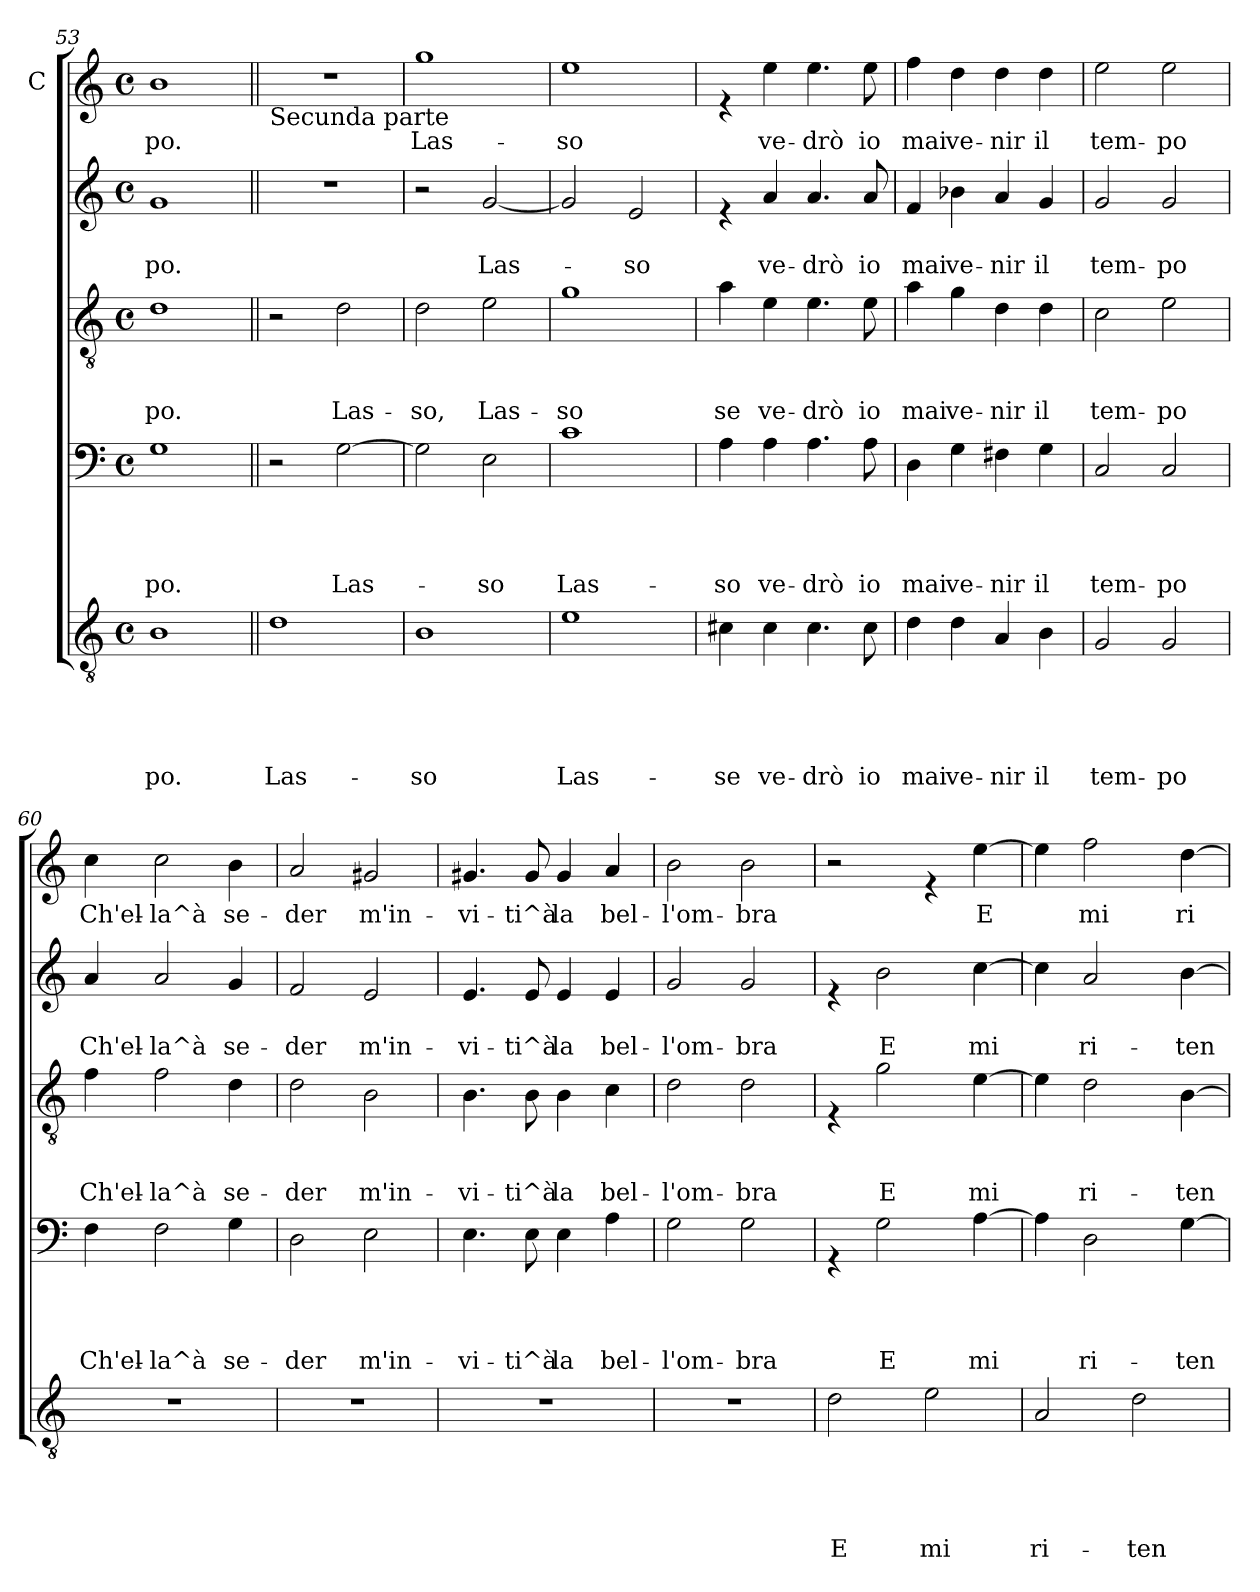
**kern	**text	**text	**text	**text	**text	**kern	**text	**text	**text	**text	**kern	**text	**text	**text	**kern	**text	**text	**kern	**text
*part5	*part5	*part5	*part5	*part5	*part5	*part4	*part4	*part4	*part4	*part4	*part3	*part3	*part3	*part3	*part2	*part2	*part2	*part1	*part1
*staff5	*staff5	*staff5	*staff5	*staff5	*staff5	*staff4	*staff4	*staff4	*staff4	*staff4	*staff3	*staff3	*staff3	*staff3	*staff2	*staff2	*staff2	*staff1	*staff1
*	*	*	*	*	*	*	*	*	*	*	*	*	*	*	*	*	*	*I"C	*
*clefGv2	*	*	*	*	*	*clefF4	*	*	*	*	*clefGv2	*	*	*	*clefG2	*	*	*clefG2	*
*k[]	*	*	*	*	*	*k[]	*	*	*	*	*k[]	*	*	*	*k[]	*	*	*k[]	*
*C:	*	*	*	*	*	*C:	*	*	*	*	*C:	*	*	*	*C:	*	*	*C:	*
*M4/4	*	*	*	*	*	*M4/4	*	*	*	*	*M4/4	*	*	*	*M4/4	*	*	*M4/4	*
*met(c)	*	*	*	*	*	*met(c)	*	*	*	*	*met(c)	*	*	*	*met(c)	*	*	*met(c)	*
=53	=53	=53	=53	=53	=53	=53	=53	=53	=53	=53	=53	=53	=53	=53	=53	=53	=53	=53	=53
!	!	!	!	!	!LO:LY:b	!	!	!	!	!LO:LY:b	!	!	!	!LO:LY:b	!	!	!LO:LY:b	!	!LO:LY:b
1B	.	.	.	.	po.	1G	.	.	.	po.	1d	.	.	-po.	1g	.	po.	1b	po.
!!LO:LB:g=z
=54||	=54||	=54||	=54||	=54||	=54||	=54||	=54||	=54||	=54||	=54||	=54||	=54||	=54||	=54||	=54||	=54||	=54||	=54||	=54||
!	!	!	!	!	!	!	!	!	!	!	!	!	!	!	!	!	!	!LO:TX:b:t=Secunda parte	!
!	!	!	!	!	!LO:LY:b	!	!	!	!	!	!	!	!	!	!	!	!	!	!
1d	.	.	.	.	Las-	2r	.	.	.	.	2r	.	.	.	1r	.	.	1r	.
!	!	!	!	!	!	!	!	!	!	!LO:LY:b	!	!	!	!LO:LY:b	!	!	!	!	!
.	.	.	.	.	.	[>2G\	.	.	.	Las-	2d\	.	.	Las-	.	.	.	.	.
=55	=55	=55	=55	=55	=55	=55	=55	=55	=55	=55	=55	=55	=55	=55	=55	=55	=55	=55	=55
!	!	!	!	!	!LO:LY:b	!	!	!	!	!	!	!	!	!LO:LY:b	!	!	!	!	!LO:LY:b
1B	.	.	.	.	-so	2G\]	.	.	.	.	2d\	.	.	-so,	2r	.	.	1gg	Las-
!	!	!	!	!	!	!	!	!	!	!LO:LY:b	!	!	!	!LO:LY:b	!	!	!LO:LY:b	!	!
.	.	.	.	.	.	2E\	.	.	.	-so	2e\	.	.	Las-	[<2g/	.	Las-	.	.
=56	=56	=56	=56	=56	=56	=56	=56	=56	=56	=56	=56	=56	=56	=56	=56	=56	=56	=56	=56
!	!	!	!	!	!LO:LY:b	!	!	!	!	!LO:LY:b	!	!	!	!LO:LY:b	!	!	!	!	!LO:LY:b
*^	*	*	*	*	*	*	*	*	*	*	*	*	*	*	*	*	*	*	*
1e	2ryy	.	.	.	.	Las-	1c	.	.	.	Las-	1g	.	.	-so	2g/]	.	.	1ee	-so
!	!	!	!	!	!	!	!	!	!	!	!	!	!	!	!	!	!	!LO:LY:b	!	!
.	2ryy	.	.	.	.	.	.	.	.	.	.	.	.	.	.	2e/	.	-so	.	.
=57	=57	=57	=57	=57	=57	=57	=57	=57	=57	=57	=57	=57	=57	=57	=57	=57	=57	=57	=57	=57
!	!	!	!	!	!	!LO:LY:b	!	!	!	!	!LO:LY:b	!	!	!	!LO:LY:b	!	!	!	!	!
*v	*v	*	*	*	*	*	*	*	*	*	*	*	*	*	*	*	*	*	*	*
4c#X\	.	.	.	.	-se	4A\	.	.	.	-so	4a\	.	.	se	4re	.	.	4re	.
!	!	!	!	!	!LO:LY:b	!	!	!	!	!LO:LY:b	!	!	!	!LO:LY:b	!	!	!LO:LY:b	!	!LO:LY:b
4c#\	.	.	.	.	ve-	4A\	.	.	.	ve-	4e\	.	.	ve-	4a/	.	ve-	4ee\	ve-
!	!	!	!	!	!LO:LY:b	!	!	!	!	!LO:LY:b	!	!	!	!LO:LY:b	!	!	!LO:LY:b	!	!LO:LY:b
4.c#\	.	.	.	.	-drò	4.A\	.	.	.	-drò	4.e\	.	.	-drò	4.a/	.	-drò	4.ee\	-drò
!	!	!	!	!	!LO:LY:b	!	!	!	!	!LO:LY:b	!	!	!	!LO:LY:b	!	!	!LO:LY:b	!	!LO:LY:b
8c#\	.	.	.	.	io	8A\	.	.	.	io	8e\	.	.	io	8a/	.	io	8ee\	io
=58	=58	=58	=58	=58	=58	=58	=58	=58	=58	=58	=58	=58	=58	=58	=58	=58	=58	=58	=58
!	!	!	!	!	!LO:LY:b	!	!	!	!	!LO:LY:b	!	!	!	!LO:LY:b	!	!	!LO:LY:b	!	!LO:LY:b
4d\	.	.	.	.	mai	4D\	.	.	.	mai	4a\	.	.	mai	4f/	.	mai	4ff\	mai
!	!	!	!	!	!LO:LY:b	!	!	!	!	!LO:LY:b	!	!	!	!LO:LY:b	!	!	!LO:LY:b	!	!LO:LY:b
4d\	.	.	.	.	ve-	4G\	.	.	.	ve-	4g\	.	.	ve-	4b-X\	.	ve-	4dd\	ve-
!	!	!	!	!	!LO:LY:b	!	!	!	!	!LO:LY:b	!	!	!	!LO:LY:b	!	!	!LO:LY:b	!	!LO:LY:b
4A/	.	.	.	.	-nir	4F#X\	.	.	.	-nir	4d\	.	.	-nir	4a/	.	-nir	4dd\	-nir
!	!	!	!	!	!LO:LY:b	!	!	!	!	!LO:LY:b	!	!	!	!LO:LY:b	!	!	!LO:LY:b	!	!LO:LY:b
4B\	.	.	.	.	il	4G\	.	.	.	il	4d\	.	.	il	4g/	.	il	4dd\	il
!!LO:PB:g=z
=59	=59	=59	=59	=59	=59	=59	=59	=59	=59	=59	=59	=59	=59	=59	=59	=59	=59	=59	=59
!	!	!	!	!	!LO:LY:b	!	!	!	!	!LO:LY:b	!	!	!	!LO:LY:b	!	!	!LO:LY:b	!	!LO:LY:b
2G/	.	.	.	.	tem-	2C/	.	.	.	tem-	2c\	.	.	tem-	2g/	.	tem-	2ee\	tem-
!	!	!	!	!	!LO:LY:b	!	!	!	!	!LO:LY:b	!	!	!	!LO:LY:b	!	!	!LO:LY:b	!	!LO:LY:b
2G/	.	.	.	.	-po	2C/	.	.	.	-po	2e\	.	.	-po	2g/	.	-po	2ee\	-po
=60	=60	=60	=60	=60	=60	=60	=60	=60	=60	=60	=60	=60	=60	=60	=60	=60	=60	=60	=60
!	!	!	!	!	!	!	!	!	!	!LO:LY:b	!	!	!	!LO:LY:b	!	!	!LO:LY:b	!	!LO:LY:b
1r	.	.	.	.	.	4F\	.	.	.	Ch'el-	4f\	.	.	Ch'el-	4a/	.	Ch'el-	4cc\	Ch'el-
!	!	!	!	!	!	!	!	!	!	!LO:LY:b	!	!	!	!LO:LY:b	!	!	!LO:LY:b	!	!LO:LY:b
.	.	.	.	.	.	2F\	.	.	.	-la^à	2f\	.	.	-la^à	2a/	.	-la^à	2cc\	-la^à
!	!	!	!	!	!	!	!	!	!	!LO:LY:b	!	!	!	!LO:LY:b	!	!	!LO:LY:b	!	!LO:LY:b
.	.	.	.	.	.	4G\	.	.	.	se-	4d\	.	.	se-	4g/	.	se-	4b\	se-
=61	=61	=61	=61	=61	=61	=61	=61	=61	=61	=61	=61	=61	=61	=61	=61	=61	=61	=61	=61
!	!	!	!	!	!	!	!	!	!	!LO:LY:b	!	!	!	!LO:LY:b	!	!	!LO:LY:b	!	!LO:LY:b
1r	.	.	.	.	.	2D\	.	.	.	-der	2d\	.	.	-der	2f/	.	-der	2a/	-der
!	!	!	!	!	!	!	!	!	!	!LO:LY:b	!	!	!	!LO:LY:b	!	!	!LO:LY:b	!	!LO:LY:b
.	.	.	.	.	.	2E\	.	.	.	m'in-	2B\	.	.	m'in-	2e/	.	m'in-	2g#X/	m'in-
=62	=62	=62	=62	=62	=62	=62	=62	=62	=62	=62	=62	=62	=62	=62	=62	=62	=62	=62	=62
!	!	!	!	!	!	!	!	!	!	!LO:LY:b	!	!	!	!LO:LY:b	!	!	!LO:LY:b	!	!LO:LY:b
1r	.	.	.	.	.	4.E\	.	.	.	-vi-	4.B\	.	.	-vi-	4.e/	.	-vi-	4.g#X/	-vi-
!	!	!	!	!	!	!	!	!	!	!LO:LY:b	!	!	!	!LO:LY:b	!	!	!LO:LY:b	!	!LO:LY:b
.	.	.	.	.	.	8E\	.	.	.	-ti^à	8B\	.	.	-ti^à	8e/	.	-ti^à	8g#/	-ti^à
!	!	!	!	!	!	!	!	!	!	!LO:LY:b	!	!	!	!LO:LY:b	!	!	!LO:LY:b	!	!LO:LY:b
.	.	.	.	.	.	4E\	.	.	.	la	4B\	.	.	la	4e/	.	la	4g#/	la
!	!	!	!	!	!	!	!	!	!	!LO:LY:b	!	!	!	!LO:LY:b	!	!	!LO:LY:b	!	!LO:LY:b
.	.	.	.	.	.	4A\	.	.	.	bel-	4c\	.	.	bel-	4e/	.	bel-	4a/	bel-
=63	=63	=63	=63	=63	=63	=63	=63	=63	=63	=63	=63	=63	=63	=63	=63	=63	=63	=63	=63
!	!	!	!	!	!	!	!	!	!	!LO:LY:b	!	!	!	!LO:LY:b	!	!	!LO:LY:b	!	!LO:LY:b
1r	.	.	.	.	.	2G\	.	.	.	-l'om-	2d\	.	.	-l'om-	2g/	.	-l'om-	2b\	-l'om-
!	!	!	!	!	!	!	!	!	!	!LO:LY:b	!	!	!	!LO:LY:b	!	!	!LO:LY:b	!	!LO:LY:b
.	.	.	.	.	.	2G\	.	.	.	-bra	2d\	.	.	-bra	2g/	.	-bra	2b\	-bra
!!LO:LB:g=z
=64	=64	=64	=64	=64	=64	=64	=64	=64	=64	=64	=64	=64	=64	=64	=64	=64	=64	=64	=64
!	!	!	!	!	!LO:LY:b	!	!	!	!	!	!	!	!	!	!	!	!	!	!
2d\	.	.	.	.	E	4rGG	.	.	.	.	4rE	.	.	.	4re	.	.	2r	.
!	!	!	!	!	!	!	!	!	!	!LO:LY:b	!	!	!	!LO:LY:b	!	!	!LO:LY:b	!	!
.	.	.	.	.	.	2G\	.	.	.	E	2g\	.	.	E	2b\	.	E	.	.
!	!	!	!	!	!LO:LY:b	!	!	!	!	!	!	!	!	!	!	!	!	!	!
2e\	.	.	.	.	mi	.	.	.	.	.	.	.	.	.	.	.	.	4re	.
!	!	!	!	!	!	!	!	!	!	!LO:LY:b	!	!	!	!LO:LY:b	!	!	!LO:LY:b	!	!LO:LY:b
.	.	.	.	.	.	[>4A\	.	.	.	mi	[>4e\	.	.	mi	[>4cc\	.	mi	[>4ee\	E
=65	=65	=65	=65	=65	=65	=65	=65	=65	=65	=65	=65	=65	=65	=65	=65	=65	=65	=65	=65
!	!	!	!	!	!LO:LY:b	!	!	!	!	!	!	!	!	!	!	!	!	!	!
2A/	.	.	.	.	ri-	4A\]	.	.	.	.	4e\]	.	.	.	4cc\]	.	.	4ee\]	.
!	!	!	!	!	!	!	!	!	!	!LO:LY:b	!	!	!	!LO:LY:b	!	!	!LO:LY:b	!	!LO:LY:b
.	.	.	.	.	.	2D\	.	.	.	ri-	2d\	.	.	ri-	2a/	.	ri-	2ff\	mi
!	!	!	!	!	!LO:LY:b	!	!	!	!	!	!	!	!	!	!	!	!	!	!
2d\	.	.	.	.	-ten-	.	.	.	.	.	.	.	.	.	.	.	.	.	.
!	!	!	!	!	!	!	!	!	!	!LO:LY:b	!	!	!	!LO:LY:b	!	!	!LO:LY:b	!	!LO:LY:b
.	.	.	.	.	.	[>4G\	.	.	.	-ten-	[>4B\	.	.	-ten-	[>4b\	.	-ten-	[>4dd\	ri-
=	=	=	=	=	=	=	=	=	=	=	=	=	=	=	=	=	=	=	=
*-	*-	*-	*-	*-	*-	*-	*-	*-	*-	*-	*-	*-	*-	*-	*-	*-	*-	*-	*-
